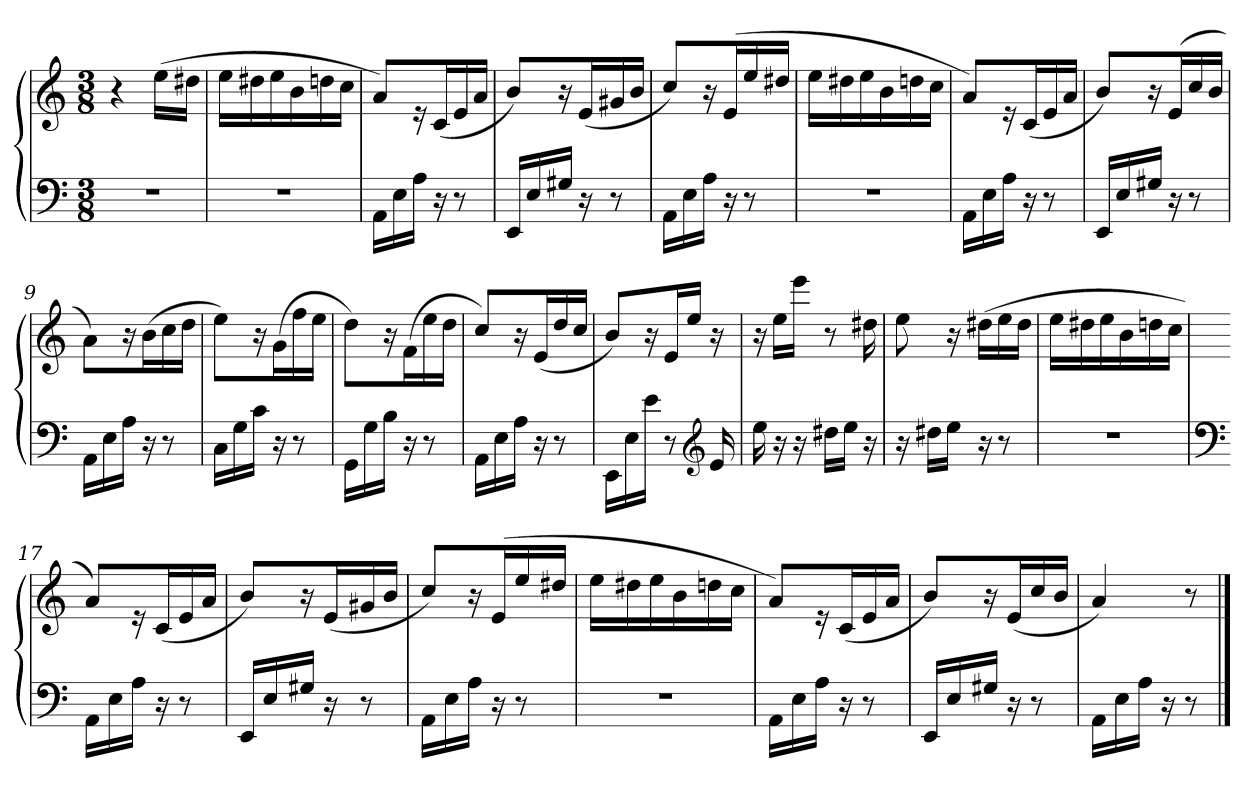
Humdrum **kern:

**kern	**kern
*part1	*part1
*staff2	*staff1
*clefF4	*clefG2
*k[]	*k[]
*C:	*C:
*M3/8	*M3/8
=1	=1
4.r	4r
.	(>16ee\LL
.	16dd#X\JJ
=2	=2
4.r	16ee\LL
.	16dd#X\
.	16ee\
.	16b\
.	16ddn\
.	16cc\JJ
=3	=3
16AA\LL	8a/L)
16E\	.
16A\JJ	16r
16r	(<16c/L
8r	16e/
.	16a/JJ
=4	=4
16EE/LL	8b/L)
16E/	.
16G#X/JJ	16r
16r	(<16e/L
8r	16g#X/
.	16b/JJ
=5	=5
16AA\LL	8cc/L)
16E\	.
16A\JJ	16r
16r	(<16e/L
8r	16ee/
.	16dd#X/JJ
=6	=6
4.r	16ee\LL
.	16dd#X\
.	16ee\
.	16b\
.	16ddn\
.	16cc\JJ
=7	=7
16AA\LL	8a/L)
16E\	.
16A\JJ	16r
16r	(<16c/L
8r	16e/
.	16a/JJ
!!LO:LB:g=z
=8	=8
16EE/LL	8b/L)
16E/	.
16G#X/JJ	16r
16r	(<16e/L
8r	16cc/
.	16b/JJ
=9	=9
16AA\LL	8a\L)
16E\	.
16A\JJ	16r
16r	(>16b\L
8r	16cc\
.	16dd\JJ
=10	=10
16C\LL	8ee\L)
16G\	.
16c\JJ	16r
16r	(>16g\L
8r	16ff\
.	16ee\JJ
=11	=11
16GG\LL	8dd\L)
16G\	.
16B\JJ	16r
16r	(<16f\L
8r	16ee\
.	16dd\JJ
=12	=12
16AA\LL	8cc/L)
16E\	.
16A\JJ	16r
16r	(<16e/L
8r	16dd/
.	16cc/JJ
=13	=13
16EE\LL	8b/L)
16E\	.
16e\JJ	16r
8r	16e/L
.	16ee/JJ
*clefG2	*
16e/	16r
=14	=14
16ee\	16r
16r	16ee\LL
16r	16eee\JJ
16dd#X\LL	8r
16ee\JJ	.
16r	16dd#X\
!!LO:LB:g=z
=15	=15
16r	8ee\
16dd#X\LL	.
16ee\JJ	16r
16r	(>16dd#X\LL
8r	16ee\
.	16dd#\JJ
=16	=16
4.r	16ee\LL
.	16dd#X\
.	16ee\
.	16b\
.	16ddn\
.	16cc\JJ
=17	=17
*clefF4	*
16AA\LL	8a/L)
16E\	.
16A\JJ	16r
16r	(<16c/L
8r	16e/
.	16a/JJ
=18	=18
16EE/LL	8b/L)
16E/	.
16G#X/JJ	16r
16r	(<16e/L
8r	16g#X/
.	16b/JJ
=19	=19
16AA\LL	8cc/L)
16E\	.
16A\JJ	16r
16r	(>16e/L
8r	16ee/
.	16dd#X/JJ
=20	=20
4.r	16ee\LL
.	16dd#X\
.	16ee\
.	16b\
.	16ddn\
.	16cc\JJ
!!LO:LB:g=z
=21	=21
16AA\LL	8a/L)
16E\	.
16A\JJ	16r
16r	(<16c/L
8r	16e/
.	16a/JJ
=22	=22
16EE/LL	8b/L)
16E/	.
16G#X/JJ	16r
16r	(<16e/L
8r	16cc/
.	16b/JJ
=23	=23
16AA\LL	4a/)
16E\	.
16A\JJ	.
16r	.
8r	8r
==	==
*-	*-
